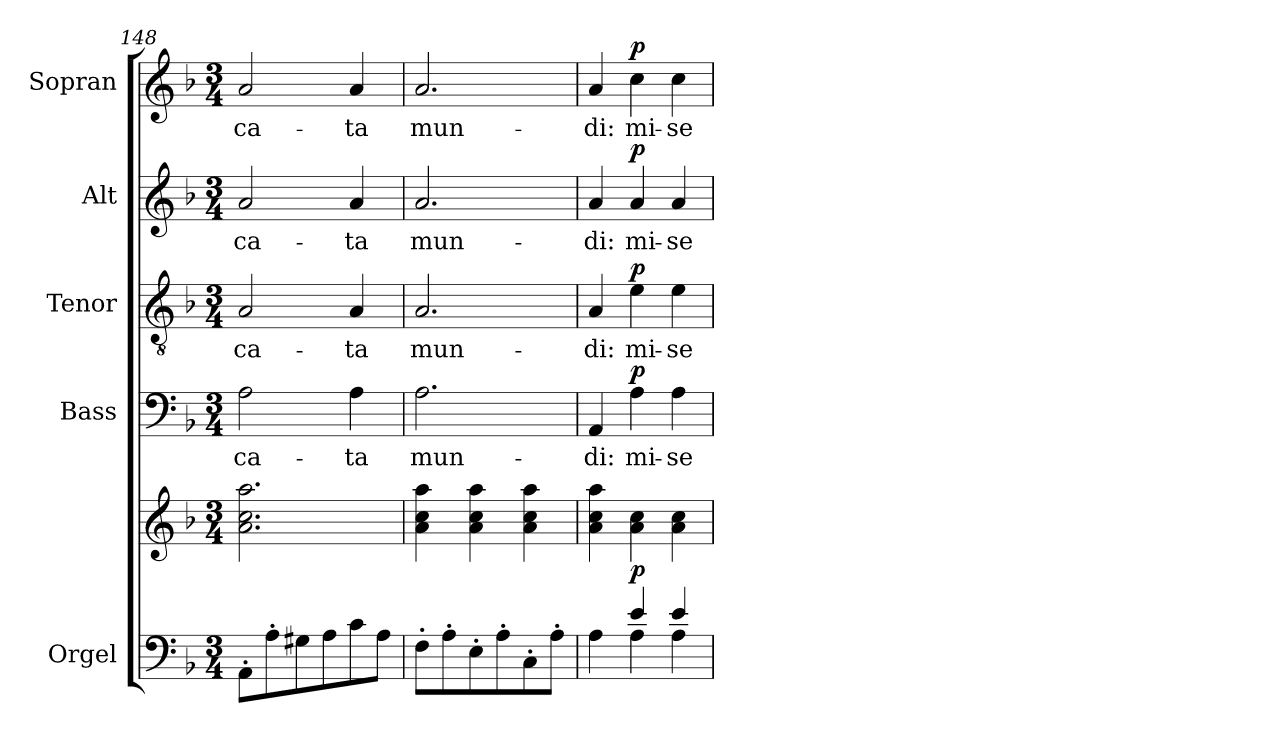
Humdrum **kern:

**kern	**kern	**dynam	**kern	**text	**dynam	**kern	**text	**dynam	**kern	**text	**dynam	**kern	**text	**dynam
*part5	*part5	*part5	*part4	*part4	*part4	*part3	*part3	*part3	*part2	*part2	*part2	*part1	*part1	*part1
*staff6	*staff5	*staff5/6	*staff4	*staff4	*staff4	*staff3	*staff3	*staff3	*staff2	*staff2	*staff2	*staff1	*staff1	*staff1
*I"Orgel	*	*	*I"Bass	*	*	*I"Tenor	*	*	*I"Alt	*	*	*I"Sopran	*	*
*I'Org.	*	*	*I'B.	*	*	*I'T.	*	*	*I'A.	*	*	*I'S.	*	*
*clefF4	*clefG2	*	*clefF4	*	*	*clefGv2	*	*	*clefG2	*	*	*clefG2	*	*
*k[b-]	*k[b-]	*	*k[b-]	*	*	*k[b-]	*	*	*k[b-]	*	*	*k[b-]	*	*
*F:	*F:	*	*F:	*	*	*F:	*	*	*F:	*	*	*F:	*	*
*M3/4	*M3/4	*	*M3/4	*	*	*M3/4	*	*	*M3/4	*	*	*M3/4	*	*
=148	=148	=148	=148	=148	=148	=148	=148	=148	=148	=148	=148	=148	=148	=148
!	!	!	!	!LO:LY:b	!	!	!LO:LY:b	!	!	!LO:LY:b	!	!	!LO:LY:b	!
8AA'>\L	2.a\ 2.cc\ 2.aa\	.	2A\	-ca-	.	2A/	-ca-	.	2a/	-ca-	.	2a/	-ca-	.
8A'>\	.	.	.	.	.	.	.	.	.	.	.	.	.	.
8G#X\	.	.	.	.	.	.	.	.	.	.	.	.	.	.
8A\	.	.	.	.	.	.	.	.	.	.	.	.	.	.
!	!	!	!	!LO:LY:b	!	!	!LO:LY:b	!	!	!LO:LY:b	!	!	!LO:LY:b	!
8c\	.	.	4A\	-ta	.	4A/	-ta	.	4a/	-ta	.	4a/	-ta	.
8A\J	.	.	.	.	.	.	.	.	.	.	.	.	.	.
=149	=149	=149	=149	=149	=149	=149	=149	=149	=149	=149	=149	=149	=149	=149
!	!	!	!	!LO:LY:b	!	!	!LO:LY:b	!	!	!LO:LY:b	!	!	!LO:LY:b	!
8F'>\L	4a\ 4cc\ 4aa\	.	2.A\	mun-	.	2.A/	mun-	.	2.a/	mun-	.	2.a/	mun-	.
8A'>\	.	.	.	.	.	.	.	.	.	.	.	.	.	.
8E'>\	4a\ 4cc\ 4aa\	.	.	.	.	.	.	.	.	.	.	.	.	.
8A'>\	.	.	.	.	.	.	.	.	.	.	.	.	.	.
8C'>\	4a\ 4cc\ 4aa\	.	.	.	.	.	.	.	.	.	.	.	.	.
8A'>\J	.	.	.	.	.	.	.	.	.	.	.	.	.	.
=150	=150	=150	=150	=150	=150	=150	=150	=150	=150	=150	=150	=150	=150	=150
*^	*	*	*	*	*	*	*	*	*	*	*	*	*	*
!	!	!	!	!	!LO:LY:b	!	!	!LO:LY:b	!	!	!LO:LY:b	!	!	!LO:LY:b	!
4ryy	4A\	4a\ 4cc\ 4aa\	.	4AA/	-di:	.	4A/	-di:	.	4a/	-di:	.	4a/	-di:	.
!	!	!	!LO:DY:b	!	!LO:LY:b	!LO:DY:a	!	!LO:LY:b	!LO:DY:a	!	!LO:LY:b	!LO:DY:a	!	!LO:LY:b	!LO:DY:a
4e/	4A\	4a\ 4cc\	p	4A\	mi-	p	4e\	mi-	p	4a/	mi-	p	4cc\	mi-	p
!	!	!	!	!	!LO:LY:b	!	!	!LO:LY:b	!	!	!LO:LY:b	!	!	!LO:LY:b	!
4e/	4A\	4a\ 4cc\	.	4A\	-se-	.	4e\	-se-	.	4a/	-se-	.	4cc\	-se-	.
*v	*v	*	*	*	*	*	*	*	*	*	*	*	*	*	*
=	=	=	=	=	=	=	=	=	=	=	=	=	=	=
*-	*-	*-	*-	*-	*-	*-	*-	*-	*-	*-	*-	*-	*-	*-
